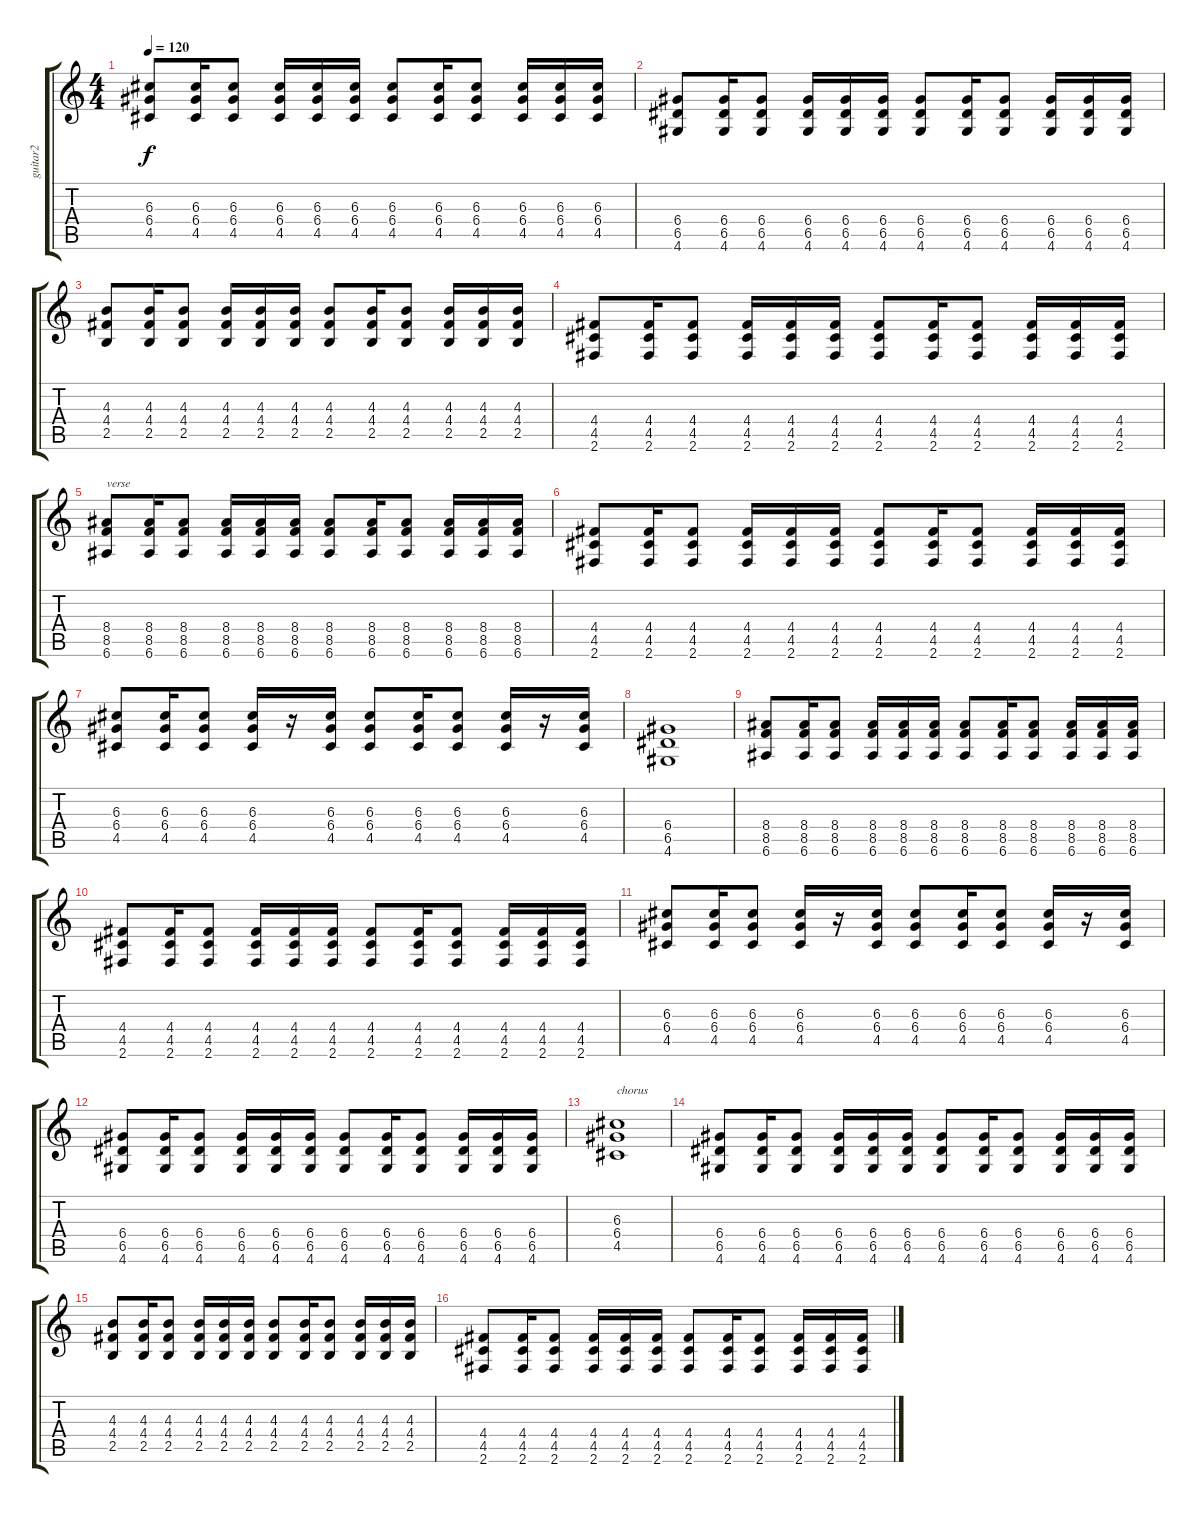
\track ("guitar2" "guitar2") {instrument overdrivenguitar}
\staff {score tabs}
\tuning (E4 B3 G3 D3 A2 E2) {hide}
\ts (4 4)
\tempo 120
\clef g2
\ks c
(6.3 6.4 4.5).8{dy f} (6.3 6.4 4.5).16 (6.3 6.4 4.5).8 (6.3 6.4 4.5).16 (6.3 6.4 4.5).16 (6.3 6.4 4.5).16 (6.3 6.4 4.5).8 (6.3 6.4 4.5).16 (6.3 6.4 4.5).8 (6.3 6.4 4.5).16 (6.3 6.4 4.5).16 (6.3 6.4 4.5).16 |
(6.4 6.5 4.6).8 (6.4 6.5 4.6).16 (6.4 6.5 4.6).8 (6.4 6.5 4.6).16 (6.4 6.5 4.6).16 (6.4 6.5 4.6).16 (6.4 6.5 4.6).8 (6.4 6.5 4.6).16 (6.4 6.5 4.6).8 (6.4 6.5 4.6).16 (6.4 6.5 4.6).16 (6.4 6.5 4.6).16 |
(4.3 4.4 2.5).8 (4.3 4.4 2.5).16 (4.3 4.4 2.5).8 (4.3 4.4 2.5).16 (4.3 4.4 2.5).16 (4.3 4.4 2.5).16 (4.3 4.4 2.5).8 (4.3 4.4 2.5).16 (4.3 4.4 2.5).8 (4.3 4.4 2.5).16 (4.3 4.4 2.5).16 (4.3 4.4 2.5).16 |
(4.4 4.5 2.6).8 (4.4 4.5 2.6).16 (4.4 4.5 2.6).8 (4.4 4.5 2.6).16 (4.4 4.5 2.6).16 (4.4 4.5 2.6).16 (4.4 4.5 2.6).8 (4.4 4.5 2.6).16 (4.4 4.5 2.6).8 (4.4 4.5 2.6).16 (4.4 4.5 2.6).16 (4.4 4.5 2.6).16 |
(8.4 8.5 6.6).8{txt "verse"} (8.4 8.5 6.6).16 (8.4 8.5 6.6).8 (8.4 8.5 6.6).16 (8.4 8.5 6.6).16 (8.4 8.5 6.6).16 (8.4 8.5 6.6).8 (8.4 8.5 6.6).16 (8.4 8.5 6.6).8 (8.4 8.5 6.6).16 (8.4 8.5 6.6).16 (8.4 8.5 6.6).16 |
(4.4 4.5 2.6).8 (4.4 4.5 2.6).16 (4.4 4.5 2.6).8 (4.4 4.5 2.6).16 (4.4 4.5 2.6).16 (4.4 4.5 2.6).16 (4.4 4.5 2.6).8 (4.4 4.5 2.6).16 (4.4 4.5 2.6).8 (4.4 4.5 2.6).16 (4.4 4.5 2.6).16 (4.4 4.5 2.6).16 |
(6.3 6.4 4.5).8 (6.3 6.4 4.5).16 (6.3 6.4 4.5).8 (6.3 6.4 4.5).16 r.16 (6.3 6.4 4.5).16 (6.3 6.4 4.5).8 (6.3 6.4 4.5).16 (6.3 6.4 4.5).8 (6.3 6.4 4.5).16 r.16 (6.3 6.4 4.5).16 |
(6.4 6.5 4.6).1 |
(8.4 8.5 6.6).8 (8.4 8.5 6.6).16 (8.4 8.5 6.6).8 (8.4 8.5 6.6).16 (8.4 8.5 6.6).16 (8.4 8.5 6.6).16 (8.4 8.5 6.6).8 (8.4 8.5 6.6).16 (8.4 8.5 6.6).8 (8.4 8.5 6.6).16 (8.4 8.5 6.6).16 (8.4 8.5 6.6).16 |
(4.4 4.5 2.6).8 (4.4 4.5 2.6).16 (4.4 4.5 2.6).8 (4.4 4.5 2.6).16 (4.4 4.5 2.6).16 (4.4 4.5 2.6).16 (4.4 4.5 2.6).8 (4.4 4.5 2.6).16 (4.4 4.5 2.6).8 (4.4 4.5 2.6).16 (4.4 4.5 2.6).16 (4.4 4.5 2.6).16 |
(6.3 6.4 4.5).8 (6.3 6.4 4.5).16 (6.3 6.4 4.5).8 (6.3 6.4 4.5).16 r.16 (6.3 6.4 4.5).16 (6.3 6.4 4.5).8 (6.3 6.4 4.5).16 (6.3 6.4 4.5).8 (6.3 6.4 4.5).16 r.16 (6.3 6.4 4.5).16 |
(6.4 6.5 4.6).8 (6.4 6.5 4.6).16 (6.4 6.5 4.6).8 (6.4 6.5 4.6).16 (6.4 6.5 4.6).16 (6.4 6.5 4.6).16 (6.4 6.5 4.6).8 (6.4 6.5 4.6).16 (6.4 6.5 4.6).8 (6.4 6.5 4.6).16 (6.4 6.5 4.6).16 (6.4 6.5 4.6).16 |
(6.3 6.4 4.5).1{txt "chorus"} |
(6.4 6.5 4.6).8 (6.4 6.5 4.6).16 (6.4 6.5 4.6).8 (6.4 6.5 4.6).16 (6.4 6.5 4.6).16 (6.4 6.5 4.6).16 (6.4 6.5 4.6).8 (6.4 6.5 4.6).16 (6.4 6.5 4.6).8 (6.4 6.5 4.6).16 (6.4 6.5 4.6).16 (6.4 6.5 4.6).16 |
(4.3 4.4 2.5).8 (4.3 4.4 2.5).16 (4.3 4.4 2.5).8 (4.3 4.4 2.5).16 (4.3 4.4 2.5).16 (4.3 4.4 2.5).16 (4.3 4.4 2.5).8 (4.3 4.4 2.5).16 (4.3 4.4 2.5).8 (4.3 4.4 2.5).16 (4.3 4.4 2.5).16 (4.3 4.4 2.5).16 |
(4.4 4.5 2.6).8 (4.4 4.5 2.6).16 (4.4 4.5 2.6).8 (4.4 4.5 2.6).16 (4.4 4.5 2.6).16 (4.4 4.5 2.6).16 (4.4 4.5 2.6).8 (4.4 4.5 2.6).16 (4.4 4.5 2.6).8 (4.4 4.5 2.6).16 (4.4 4.5 2.6).16 (4.4 4.5 2.6).16
